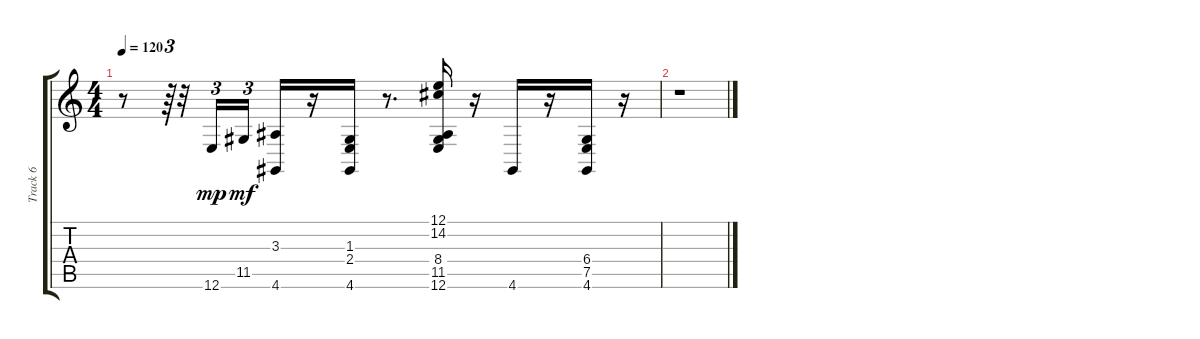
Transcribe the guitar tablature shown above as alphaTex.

\track ("Track 6" "Track 6") {instrument acousticgrandpiano}
\staff {score tabs}
\tuning (E4 B3 G3 D3 A2 E2) {hide}
\ts (4 4)
\tempo 120
\clef g2
\ks c
r.8{dy mf} r.64{tu (3 2)} r.32 12.6.16{tu (3 2) dy mp} 11.5.16{tu (3 2) dy mf} (3.3 4.6).16 r.16 (1.3 2.4 4.6).16 r.8{d} (12.1 14.2 8.4 11.5 12.6).16 r.16 4.6.16 r.16 (6.4 7.5 4.6).16 r.16 |
r.1
